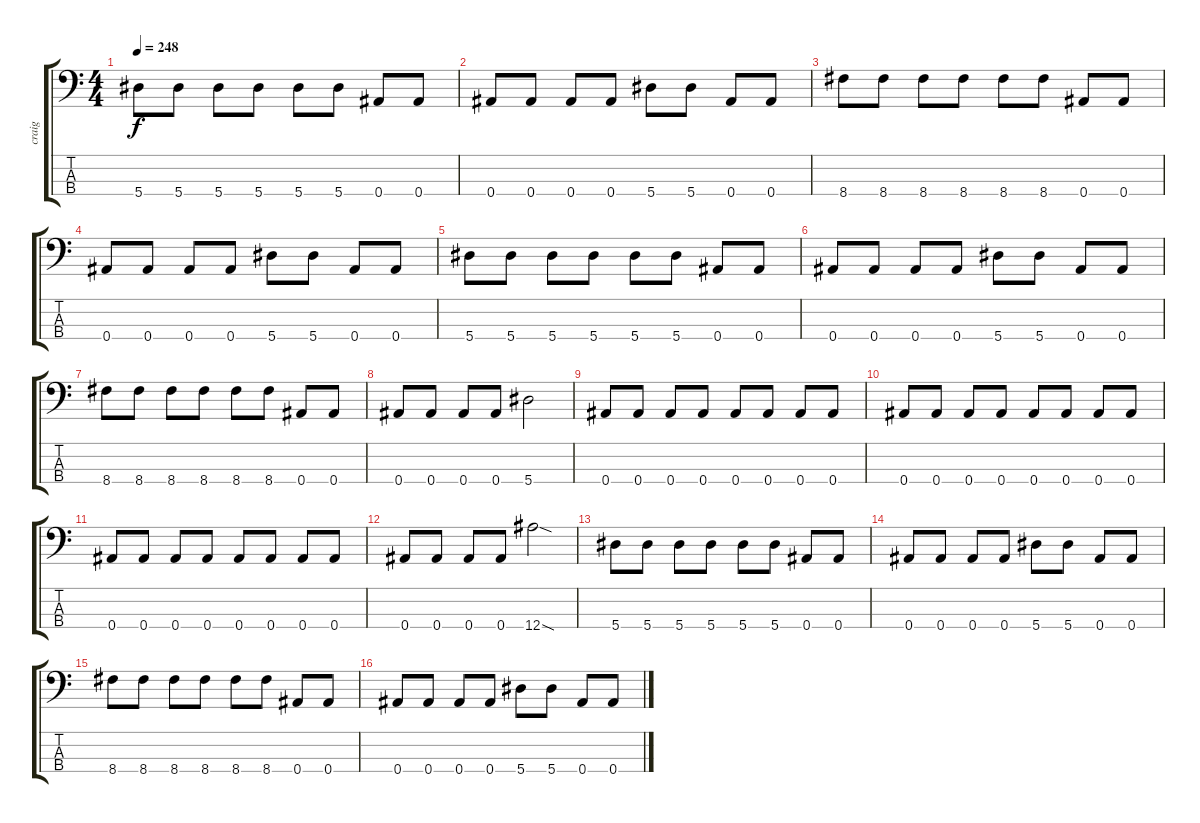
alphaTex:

\track ("craig" "craig") {instrument slapbass2}
\staff {score tabs}
\tuning (Eb3 Bb2 F2 Bb1) {hide}
\ts (4 4)
\tempo 248
\clef f4
\ks c
5.4.8{dy f} 5.4.8 5.4.8 5.4.8 5.4.8 5.4.8 0.4.8 0.4.8 |
0.4.8 0.4.8 0.4.8 0.4.8 5.4.8 5.4.8 0.4.8 0.4.8 |
8.4.8 8.4.8 8.4.8 8.4.8 8.4.8 8.4.8 0.4.8 0.4.8 |
0.4.8 0.4.8 0.4.8 0.4.8 5.4.8 5.4.8 0.4.8 0.4.8 |
5.4.8 5.4.8 5.4.8 5.4.8 5.4.8 5.4.8 0.4.8 0.4.8 |
0.4.8 0.4.8 0.4.8 0.4.8 5.4.8 5.4.8 0.4.8 0.4.8 |
8.4.8 8.4.8 8.4.8 8.4.8 8.4.8 8.4.8 0.4.8 0.4.8 |
0.4.8 0.4.8 0.4.8 0.4.8 5.4.2 |
0.4.8 0.4.8 0.4.8 0.4.8 0.4.8 0.4.8 0.4.8 0.4.8 |
0.4.8 0.4.8 0.4.8 0.4.8 0.4.8 0.4.8 0.4.8 0.4.8 |
0.4.8 0.4.8 0.4.8 0.4.8 0.4.8 0.4.8 0.4.8 0.4.8 |
0.4.8 0.4.8 0.4.8 0.4.8 12.4{sod}.2 |
5.4.8 5.4.8 5.4.8 5.4.8 5.4.8 5.4.8 0.4.8 0.4.8 |
0.4.8 0.4.8 0.4.8 0.4.8 5.4.8 5.4.8 0.4.8 0.4.8 |
8.4.8 8.4.8 8.4.8 8.4.8 8.4.8 8.4.8 0.4.8 0.4.8 |
0.4.8 0.4.8 0.4.8 0.4.8 5.4.8 5.4.8 0.4.8 0.4.8
